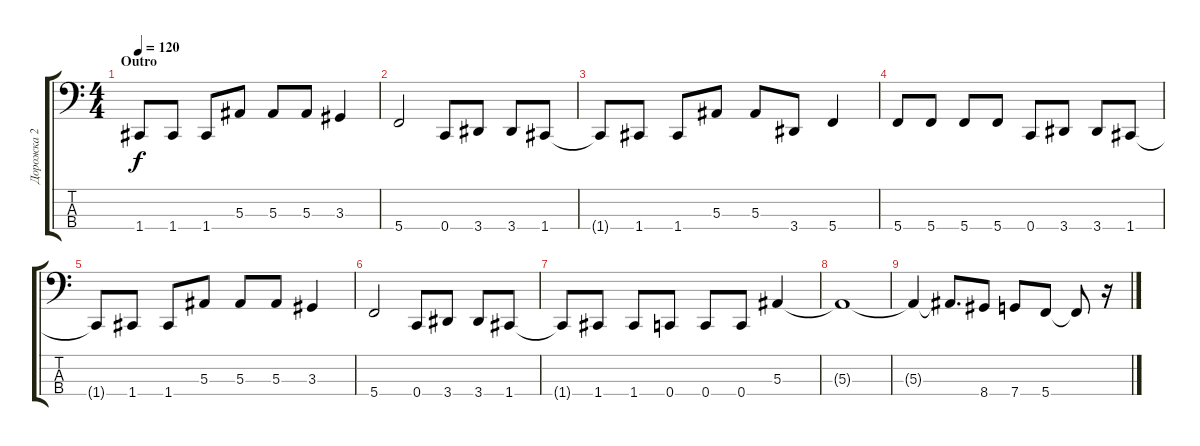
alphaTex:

\track ("Дорожка 2" "Дорожка 2") {instrument electricbassfinger}
\staff {score tabs}
\tuning (Eb2 Bb1 F1 C1) {hide}
\ts (4 4)
\section ("" "Outro")
\tempo 120
\clef f4
\ks c
1.4{t}.8{dy f} 1.4.8 1.4.8 5.3.8 5.3.8 5.3.8 3.3.4 |
5.4.2 0.4.8 3.4.8 3.4.8 1.4.8 |
1.4{t}.8 1.4.8 1.4.8 5.3.8 5.3.8 3.4.8 5.4.4 |
5.4.8 5.4.8 5.4.8 5.4.8 0.4.8 3.4.8 3.4.8 1.4.8 |
1.4{t}.8 1.4.8 1.4.8 5.3.8 5.3.8 5.3.8 3.3.4 |
5.4.2 0.4.8 3.4.8 3.4.8 1.4.8 |
1.4{t}.8 1.4.8 1.4.8 0.4.8 0.4.8 0.4.8 5.3.4 |
5.3{t}.1 |
5.3{t}.4 5.3{t}.8{d} 8.4.8 7.4.8 5.4.8 5.4{t}.8 r.16
